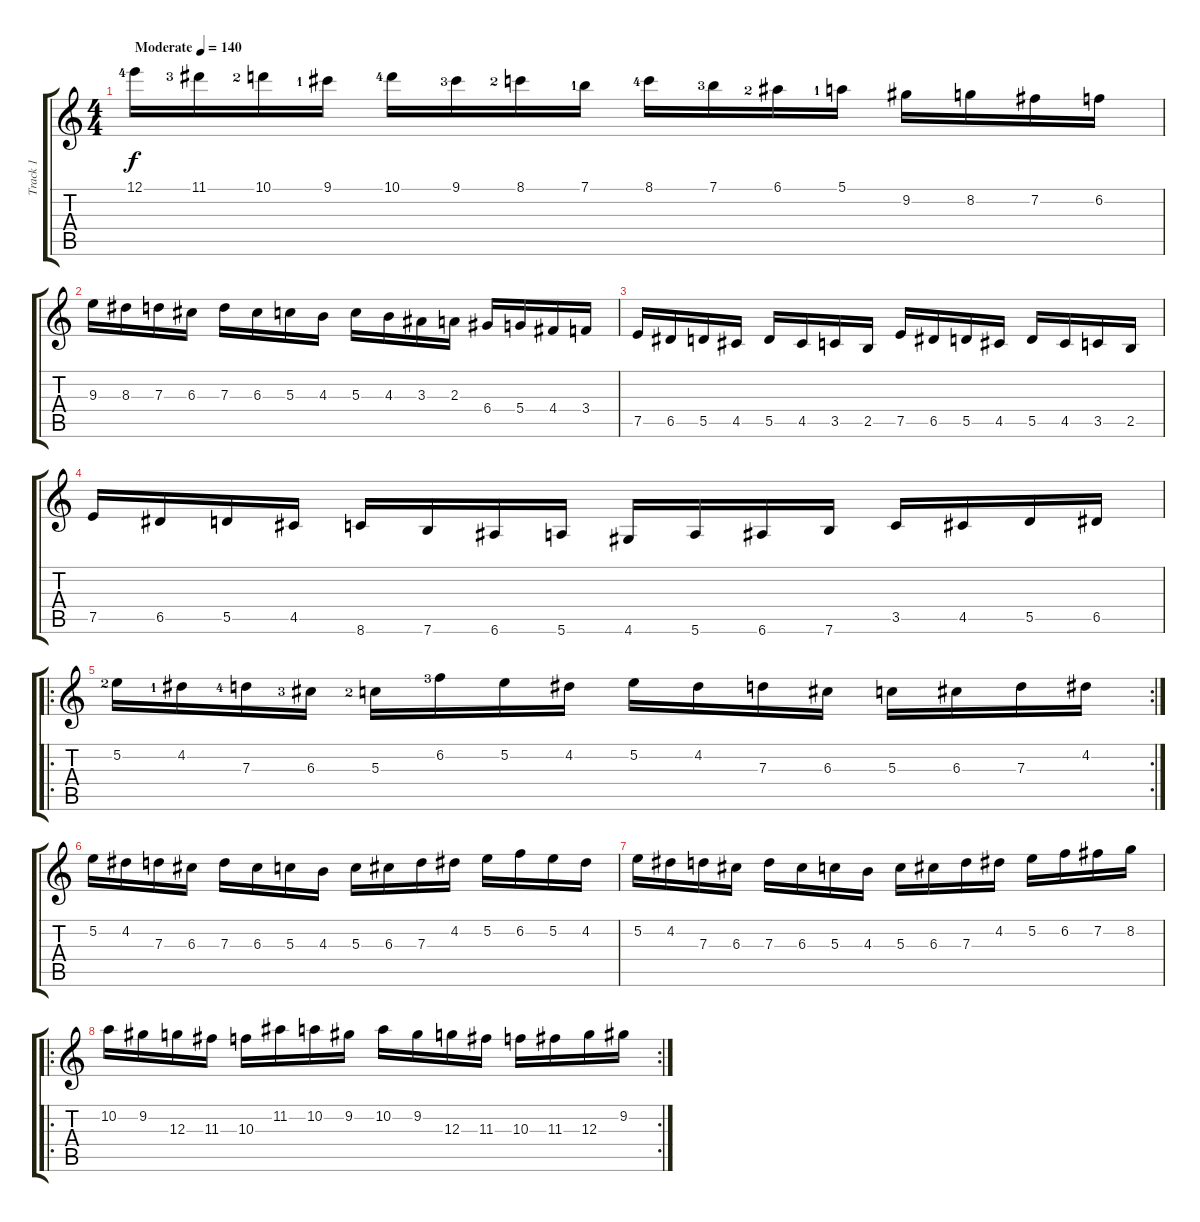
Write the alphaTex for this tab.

\track ("Track 1" "Track 1") {instrument acousticguitarnylon}
\staff {score tabs}
\tuning (E4 B3 G3 D3 A2 E2) {hide}
\ts (4 4)
\tempo (140 "Moderate")
\clef g2
\ks c
12.1{lf 5}.16{dy f instrument acousticguitarnylon} 11.1{lf 4}.16 10.1{lf 3}.16 9.1{lf 2}.16 10.1{lf 5}.16 9.1{lf 4}.16 8.1{lf 3}.16 7.1{lf 2}.16 8.1{lf 5}.16 7.1{lf 4}.16 6.1{lf 3}.16 5.1{lf 2}.16 9.2.16 8.2.16 7.2.16 6.2.16 |
9.3.16 8.3.16 7.3.16 6.3.16 7.3.16 6.3.16 5.3.16 4.3.16 5.3.16 4.3.16 3.3.16 2.3.16 6.4.16 5.4.16 4.4.16 3.4.16 |
7.5.16 6.5.16 5.5.16 4.5.16 5.5.16 4.5.16 3.5.16 2.5.16 7.5.16 6.5.16 5.5.16 4.5.16 5.5.16 4.5.16 3.5.16 2.5.16 |
7.5.16 6.5.16 5.5.16 4.5.16 8.6.16 7.6.16 6.6.16 5.6.16 4.6.16 5.6.16 6.6.16 7.6.16 3.5.16 4.5.16 5.5.16 6.5.16 |
\ro
\rc 2
5.2{lf 3}.16 4.2{lf 2}.16 7.3{lf 5}.16 6.3{lf 4}.16 5.3{lf 3}.16 6.2{lf 4}.16 5.2.16 4.2.16 5.2.16 4.2.16 7.3.16 6.3.16 5.3.16 6.3.16 7.3.16 4.2.16 |
5.2.16 4.2.16 7.3.16 6.3.16 7.3.16 6.3.16 5.3.16 4.3.16 5.3.16 6.3.16 7.3.16 4.2.16 5.2.16 6.2.16 5.2.16 4.2.16 |
5.2.16 4.2.16 7.3.16 6.3.16 7.3.16 6.3.16 5.3.16 4.3.16 5.3.16 6.3.16 7.3.16 4.2.16 5.2.16 6.2.16 7.2.16 8.2.16 |
\ro
\rc 2
10.2.16 9.2.16 12.3.16 11.3.16 10.3.16 11.2.16 10.2.16 9.2.16 10.2.16 9.2.16 12.3.16 11.3.16 10.3.16 11.3.16 12.3.16 9.2.16
